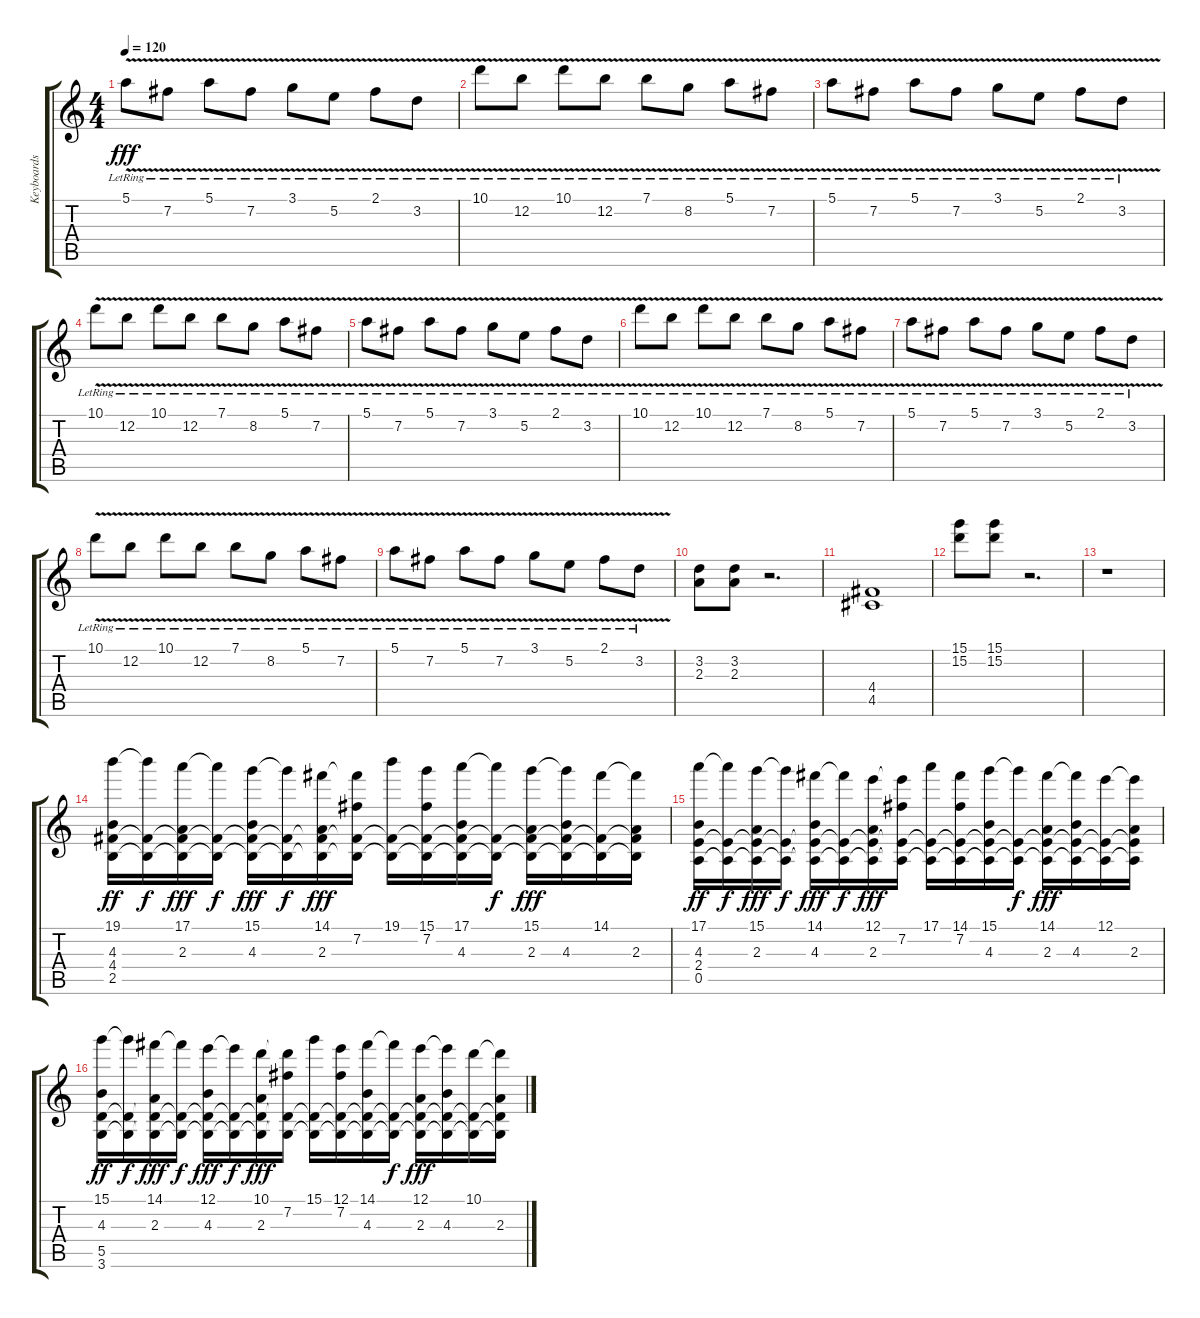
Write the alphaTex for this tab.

\track ("Keyboards / Synth" "Keyboards ") {instrument lead2sawtooth}
\staff {score tabs}
\tuning (E5 B4 G4 D4 A3 E3) {hide}
\ts (4 4)
\tempo 120
\clef g2
\ks c
5.1{v lr}.8{dy fff} 7.2{v lr}.8 5.1{v lr}.8 7.2{v lr}.8 3.1{v lr}.8 5.2{v lr}.8 2.1{v lr}.8 3.2{v lr}.8 |
10.1{v lr}.8 12.2{v lr}.8 10.1{v lr}.8 12.2{v lr}.8 7.1{v lr}.8 8.2{v lr}.8 5.1{v lr}.8 7.2{v lr}.8 |
5.1{v lr}.8 7.2{v lr}.8 5.1{v lr}.8 7.2{v lr}.8 3.1{v lr}.8 5.2{v lr}.8 2.1{v lr}.8 3.2{v lr}.8 |
10.1{v lr}.8 12.2{v lr}.8 10.1{v lr}.8 12.2{v lr}.8 7.1{v lr}.8 8.2{v lr}.8 5.1{v lr}.8 7.2{v lr}.8 |
5.1{v lr}.8 7.2{v lr}.8 5.1{v lr}.8 7.2{v lr}.8 3.1{v lr}.8 5.2{v lr}.8 2.1{v lr}.8 3.2{v lr}.8 |
10.1{v lr}.8 12.2{v lr}.8 10.1{v lr}.8 12.2{v lr}.8 7.1{v lr}.8 8.2{v lr}.8 5.1{v lr}.8 7.2{v lr}.8 |
5.1{v lr}.8 7.2{v lr}.8 5.1{v lr}.8 7.2{v lr}.8 3.1{v lr}.8 5.2{v lr}.8 2.1{v lr}.8 3.2{v lr}.8 |
10.1{v lr}.8 12.2{v lr}.8 10.1{v lr}.8 12.2{v lr}.8 7.1{v lr}.8 8.2{v lr}.8 5.1{v lr}.8 7.2{v lr}.8 |
5.1{v lr}.8 7.2{v lr}.8 5.1{v lr}.8 7.2{v lr}.8 3.1{v lr}.8 5.2{v lr}.8 2.1{v lr}.8 3.2{v lr}.8 |
(3.2 2.3).8{volume 16 instrument lead2sawtooth} (3.2 2.3).8 r.2{d} |
(4.4 4.5).1{volume 5} |
(15.1 15.2).8{volume 16} (15.1 15.2).8 r.2{d} |
r.1 |
(19.1 4.3 4.4 2.5).16{dy ff volume 13 instrument drawbarorgan} (19.1{t} 4.4{t} 2.5{t}).16{dy f} (17.1 2.3 4.4{t} 2.5{t}).16{dy fff} (17.1{t} 4.4{t} 2.5{t}).16{dy f} (15.1 4.3 4.4{t} 2.5{t}).16{dy fff} (15.1{t} 4.4{t} 2.5{t}).16{dy f} (14.1 2.3 4.4{t} 2.5{t}).16{dy fff} (14.1{t} 7.2 4.4{t} 2.5{t}).16 (19.1 4.4{t} 2.5{t}).16 (15.1 7.2 4.4{t} 2.5{t}).16 (17.1 4.3 4.4{t} 2.5{t}).16 (17.1{t} 4.4{t} 2.5{t}).16{dy f} (15.1 2.3 4.4{t} 2.5{t}).16{dy fff} (15.1{t} 4.3 4.4{t} 2.5{t}).16 (14.1 4.4{t} 2.5{t}).16 (14.1{t} 2.3 4.4{t} 2.5{t}).16 |
(17.1 4.3 2.4 0.5).16{dy ff} (17.1{t} 2.4{t} 0.5{t}).16{dy f} (15.1 2.3 2.4{t} 0.5{t}).16{dy fff} (15.1{t} 2.4{t} 0.5{t}).16{dy f} (14.1 4.3 2.4{t} 0.5{t}).16{dy fff} (14.1{t} 2.4{t} 0.5{t}).16{dy f} (12.1 2.3 2.4{t} 0.5{t}).16{dy fff} (12.1{t} 7.2 2.4{t} 0.5{t}).16 (17.1 2.4{t} 0.5{t}).16 (14.1 7.2 2.4{t} 0.5{t}).16 (15.1 4.3 2.4{t} 0.5{t}).16 (15.1{t} 2.4{t} 0.5{t}).16{dy f} (14.1 2.3 2.4{t} 0.5{t}).16{dy fff} (14.1{t} 4.3 2.4{t} 0.5{t}).16 (12.1 2.4{t} 0.5{t}).16 (12.1{t} 2.3 2.4{t} 0.5{t}).16 |
(15.1 4.3 5.5 3.6).16{dy ff} (15.1{t} 5.5{t} 3.6{t}).16{dy f} (14.1 2.3 5.5{t} 3.6{t}).16{dy fff} (14.1{t} 5.5{t} 3.6{t}).16{dy f} (12.1 4.3 5.5{t} 3.6{t}).16{dy fff} (12.1{t} 5.5{t} 3.6{t}).16{dy f} (10.1 2.3 5.5{t} 3.6{t}).16{dy fff} (10.1{t} 7.2 5.5{t} 3.6{t}).16 (15.1 5.5{t} 3.6{t}).16 (12.1 7.2 5.5{t} 3.6{t}).16 (14.1 4.3 5.5{t} 3.6{t}).16 (14.1{t} 5.5{t} 3.6{t}).16{dy f} (12.1 2.3 5.5{t} 3.6{t}).16{dy fff} (12.1{t} 4.3 5.5{t} 3.6{t}).16 (10.1 5.5{t} 3.6{t}).16 (10.1{t} 2.3 5.5{t} 3.6{t}).16
